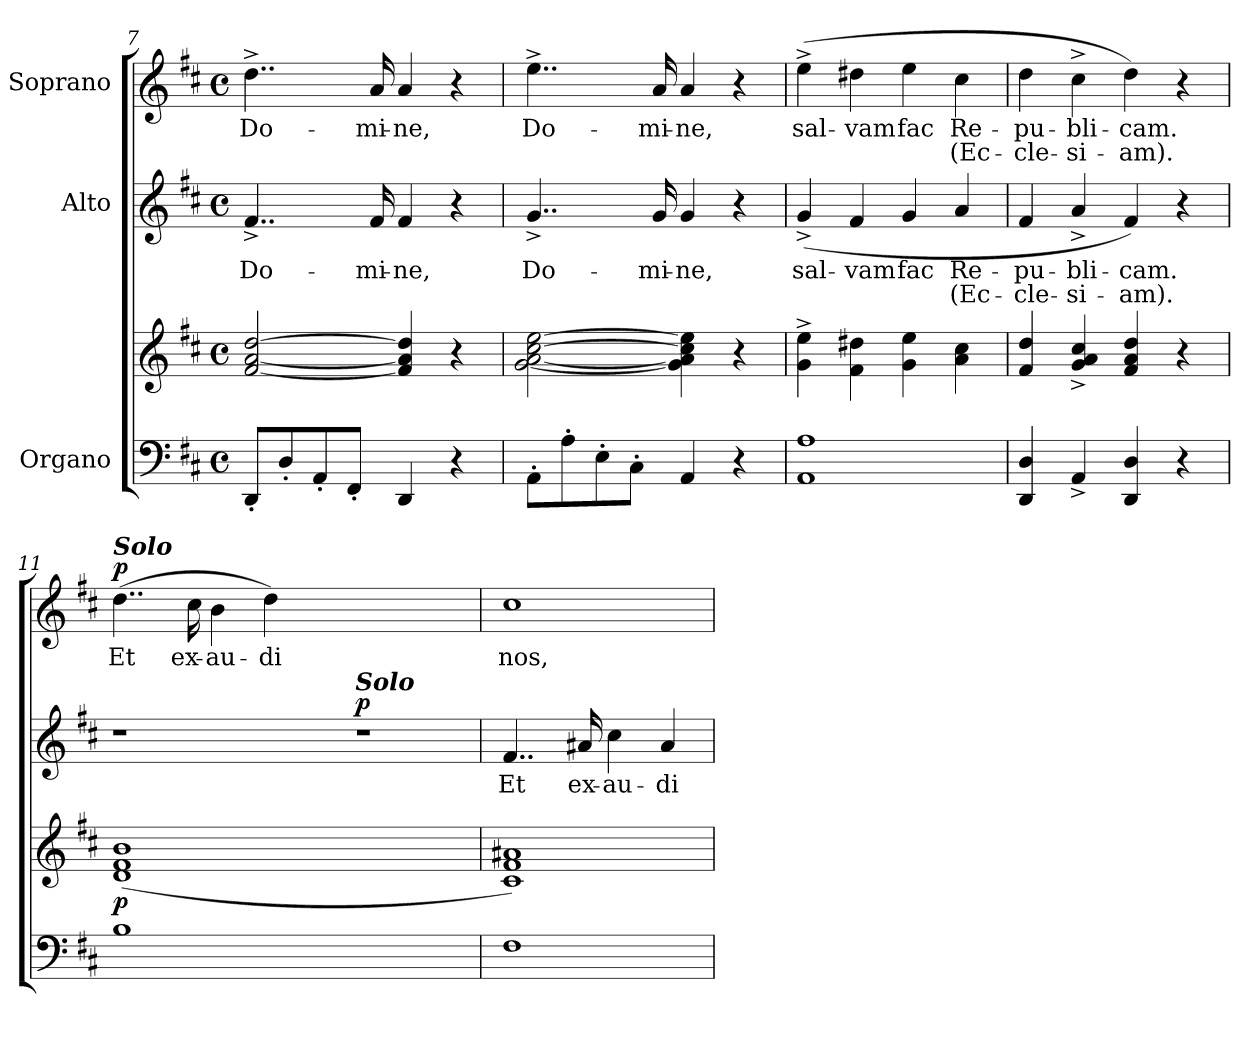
**kern	**kern	**dynam	**kern	**text	**text	**dynam	**kern	**text	**text	**dynam
*part3	*part3	*part3	*part2	*part2	*part2	*part2	*part1	*part1	*part1	*part1
*staff4	*staff3	*staff3/4	*staff2	*staff2	*staff2	*staff2	*staff1	*staff1	*staff1	*staff1
*I"Organo	*	*	*I"Alto	*	*	*	*I"Soprano	*	*	*
*clefF4	*clefG2	*	*clefG2	*	*	*	*clefG2	*	*	*
*k[f#c#]	*k[f#c#]	*	*k[f#c#]	*	*	*	*k[f#c#]	*	*	*
*D:	*D:	*	*D:	*	*	*	*D:	*	*	*
*M4/4	*M4/4	*	*M4/4	*	*	*	*M4/4	*	*	*
*met(c)	*met(c)	*	*met(c)	*	*	*	*met(c)	*	*	*
=7	=7	=7	=7	=7	=7	=7	=7	=7	=7	=7
!	!	!	!	!LO:LY:b:color=#000000	!	!	!	!	!	!
!	!	!	!	!	!	!	!	!LO:LY:b:color=#000000	!	!
8DD'i/L	[2f#i/ [2ai [2ddi	.	4..f#^i/	Do-	.	.	4..dd^i\	Do-	.	.
8D'i/	.	.	.	.	.	.	.	.	.	.
8AA'i/	.	.	.	.	.	.	.	.	.	.
8FF#'i/J	.	.	.	.	.	.	.	.	.	.
!	!	!	!	!LO:LY:b:color=#000000	!	!	!	!	!	!
!	!	!	!	!	!	!	!	!LO:LY:b:color=#000000	!	!
.	.	.	16f#i/	-mi-	.	.	16ai/	-mi-	.	.
!	!	!	!	!LO:LY:b:color=#000000	!	!	!	!	!	!
!	!	!	!	!	!	!	!	!LO:LY:b:color=#000000	!	!
4DDi/	4f#i/] 4ai] 4ddi]	.	4f#i/	-ne,	.	.	4ai/	-ne,	.	.
4r	4r	.	4r	.	.	.	4r	.	.	.
=8	=8	=8	=8	=8	=8	=8	=8	=8	=8	=8
!	!	!	!	!LO:LY:b:color=#000000	!	!	!	!	!	!
!	!	!	!	!	!	!	!	!LO:LY:b:color=#000000	!	!
8AA'i\L	[2gi\ [2ai [2cc#i [2eei	.	4..g^i/	Do-	.	.	4..ee^i\	Do-	.	.
8A'i\	.	.	.	.	.	.	.	.	.	.
8E'i\	.	.	.	.	.	.	.	.	.	.
8C#'i\J	.	.	.	.	.	.	.	.	.	.
!	!	!	!	!LO:LY:b:color=#000000	!	!	!	!	!	!
!	!	!	!	!	!	!	!	!LO:LY:b:color=#000000	!	!
.	.	.	16gi/	-mi-	.	.	16ai/	-mi-	.	.
!	!	!	!	!LO:LY:b:color=#000000	!	!	!	!	!	!
!	!	!	!	!	!	!	!	!LO:LY:b:color=#000000	!	!
4AAi/	4gi\] 4ai] 4cc#i] 4eei]	.	4gi/	-ne,	.	.	4ai/	-ne,	.	.
4r	4r	.	4r	.	.	.	4r	.	.	.
=9	=9	=9	=9	=9	=9	=9	=9	=9	=9	=9
*^	*	*	*	*	*	*	*	*	*	*
!	!	!	!	!	!LO:LY:b:color=#000000	!	!	!	!	!	!
!	!	!	!	!	!	!	!	!	!LO:LY:b:color=#000000	!	!
1Ai	1AAi	4gi\^ 4eei^	.	(4g^i/	sal-	.	.	(4ee^i\	sal-	.	.
!	!	!	!	!	!LO:LY:b:color=#000000	!	!	!	!	!	!
!	!	!	!	!	!	!	!	!	!LO:LY:b:color=#000000	!	!
.	.	4f#i\ 4dd#Xi	.	4f#i/	-vam	.	.	4dd#Xi\	-vam	.	.
!	!	!	!	!	!LO:LY:b:color=#000000	!	!	!	!	!	!
!	!	!	!	!	!	!	!	!	!LO:LY:b:color=#000000	!	!
.	.	4gi\ 4eei	.	4gi/	fac	.	.	4eei\	fac	.	.
!	!	!	!	!	!LO:LY:b:color=#000000	!LO:LY:b:color=#000000	!	!	!	!	!
!	!	!	!	!	!	!	!	!	!LO:LY:b:color=#000000	!LO:LY:b:color=#000000	!
.	.	4ai\ 4cc#i	.	4ai/	Re-	(Ec-	.	4cc#i\	-Re-	(Ec-	.
*v	*v	*	*	*	*	*	*	*	*	*	*
=10	=10	=10	=10	=10	=10	=10	=10	=10	=10	=10
!	!	!	!	!LO:LY:b:color=#000000	!LO:LY:b:color=#000000	!	!	!	!	!
!	!	!	!	!	!	!	!	!LO:LY:b:color=#000000	!LO:LY:b:color=#000000	!
4DDi/ 4Di	4f#i/ 4ddi	.	4f#i/	-pu-	-cle-	.	4ddi\	-pu-	-cle-	.
!	!	!	!	!LO:LY:b:color=#000000	!LO:LY:b:color=#000000	!	!	!	!	!
!	!	!	!	!	!	!	!	!LO:LY:b:color=#000000	!LO:LY:b:color=#000000	!
4AA^i/	4gi/^ 4ai^ 4cc#i^	.	4a^i/	-bli-	-si-	.	4cc#^i\	-bli-	-si-	.
!	!	!	!	!LO:LY:b:color=#000000	!LO:LY:b:color=#000000	!	!	!	!	!
!	!	!	!	!	!	!	!	!LO:LY:b:color=#000000	!LO:LY:b:color=#000000	!
4DDi/ 4Di	4f#i/ 4ai 4ddi	.	4f#i/)	-cam.	-am).	.	4ddi\)	cam.	-am).	.
4r	4r	.	4r	.	.	.	4r	.	.	.
!!LO:LB:g=z
=11	=11	=11	=11	=11	=11	=11	=11	=11	=11	=11
!	!	!	!	!	!	!	!LO:TX:a:Bi:t=Solo	!	!	!
!	!	!	!	!	!	!	!	!LO:LY:b:color=#000000	!	!
*	*	*	*^	*	*	*	*	*	*	*
1Bi	(1di 1f#i 1bi	p	1r	2ryy	.	.	.	(4..ddi\	Et	.	p
!	!	!	!	!	!	!	!	!	!LO:LY:b:color=#000000	!	!
.	.	.	.	.	.	.	.	16cc#i\	ex-	.	.
!	!	!	!	!	!	!	!	!	!LO:LY:b:color=#000000	!	!
.	.	.	.	4ryy	.	.	.	4bi\	-au-	.	.
!	!	!	!	!	!	!	!	!	!LO:LY:b:color=#000000	!	!
.	.	.	.	8ryy	.	.	.	4ddi\)	-di	.	.
.	.	.	.	16ryy	.	.	.	.	.	.	.
.	.	.	.	32ryy	.	.	.	.	.	.	.
.	.	.	.	64ryy	.	.	.	.	.	.	.
.	.	.	.	128...ryy	.	.	.	.	.	.	.
!	!	!	!	!LO:TX:a:Bi:t=Solo	!	!	!	!	!	!	!
.	.	.	.	1ryy	.	.	p	.	.	.	.
1ryy	1ryy	.	1r	.	.	.	.	1ryy	.	.	.
.	.	.	.	1024ryy	.	.	.	.	.	.	.
*	*	*	*v	*v	*	*	*	*	*	*	*
=12	=12	=12	=12	=12	=12	=12	=12	=12	=12	=12
*	*	*	*^	*	*	*	*	*	*	*
!	!	!	!	!	!LO:LY:b:color=#000000	!	!	!	!	!	!
*	*	*	*v	*v	*	*	*	*	*	*	*
*	*	*	*^	*	*	*	*	*	*	*
!	!	!	!	!	!	!	!	!	!LO:LY:b:color=#000000	!	!
*	*	*	*v	*v	*	*	*	*	*	*	*
1F#i	1c#i 1f#i 1a#Xi)	.	4..f#i/	Et	.	.	1cc#i	nos,	.	.
!	!	!	!	!LO:LY:b:color=#000000	!	!	!	!	!	!
.	.	.	16a#Xi/	ex-	.	.	.	.	.	.
!	!	!	!	!LO:LY:b:color=#000000	!	!	!	!	!	!
.	.	.	4cc#i\	-au-	.	.	.	.	.	.
!	!	!	!	!LO:LY:b:color=#000000	!	!	!	!	!	!
.	.	.	4a#i/	-di	.	.	.	.	.	.
=	=	=	=	=	=	=	=	=	=	=
*-	*-	*-	*-	*-	*-	*-	*-	*-	*-	*-
